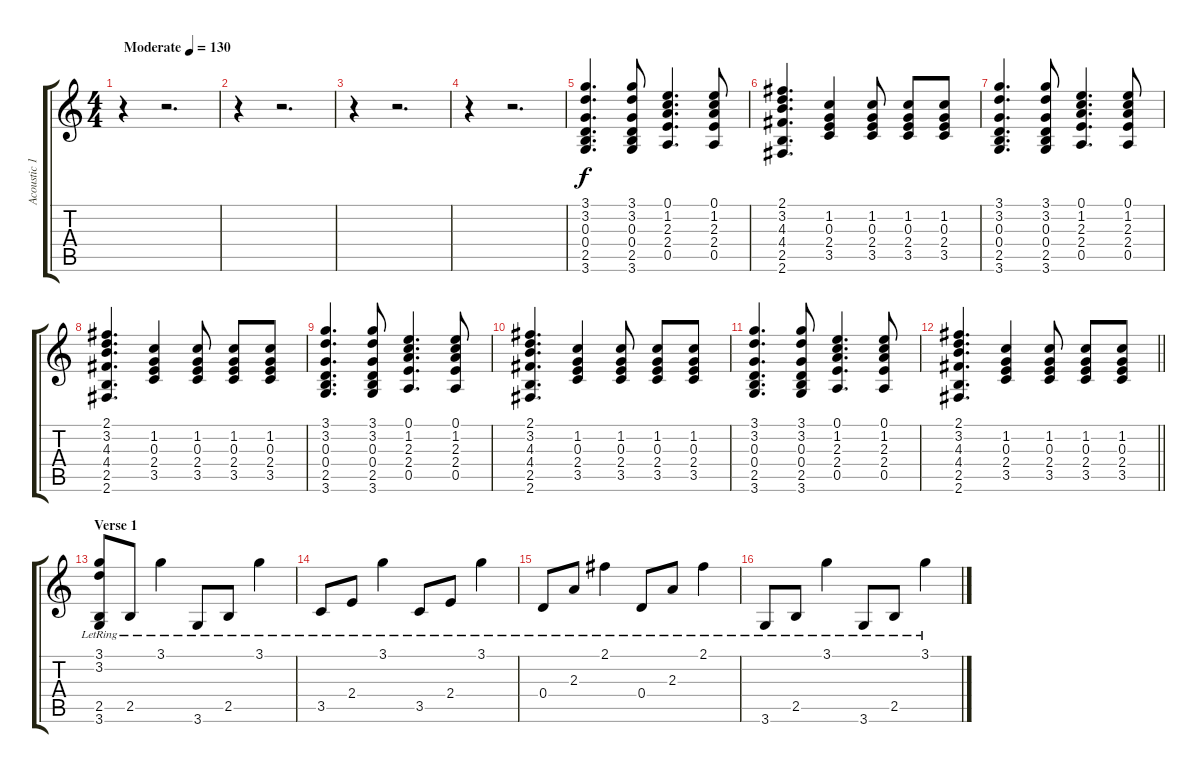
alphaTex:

\track ("Acoustic 1" "Acoustic 1") {instrument acousticguitarsteel}
\staff {score tabs}
\tuning (E4 B3 G3 D3 A2 E2) {hide}
\ts (4 4)
\tempo (130 "Moderate")
\clef g2
\ks c
r.4{dy f instrument acousticguitarsteel} r.2{d} |
r.4 r.2{d} |
r.4 r.2{d} |
r.4 r.2{d} |
(3.1 3.2 0.3 0.4 2.5 3.6).4{d} (3.1 3.2 0.3 0.4 2.5 3.6).8 (0.1 1.2 2.3 2.4 0.5).4{d} (0.1 1.2 2.3 2.4 0.5).8 |
(2.1 3.2 4.3 4.4 2.5 2.6).4{d} (1.2 0.3 2.4 3.5).4 (1.2 0.3 2.4 3.5).8 (1.2 0.3 2.4 3.5).8 (1.2 0.3 2.4 3.5).8 |
(3.1 3.2 0.3 0.4 2.5 3.6).4{d} (3.1 3.2 0.3 0.4 2.5 3.6).8 (0.1 1.2 2.3 2.4 0.5).4{d} (0.1 1.2 2.3 2.4 0.5).8 |
(2.1 3.2 4.3 4.4 2.5 2.6).4{d} (1.2 0.3 2.4 3.5).4 (1.2 0.3 2.4 3.5).8 (1.2 0.3 2.4 3.5).8 (1.2 0.3 2.4 3.5).8 |
(3.1 3.2 0.3 0.4 2.5 3.6).4{d} (3.1 3.2 0.3 0.4 2.5 3.6).8 (0.1 1.2 2.3 2.4 0.5).4{d} (0.1 1.2 2.3 2.4 0.5).8 |
(2.1 3.2 4.3 4.4 2.5 2.6).4{d} (1.2 0.3 2.4 3.5).4 (1.2 0.3 2.4 3.5).8 (1.2 0.3 2.4 3.5).8 (1.2 0.3 2.4 3.5).8 |
(3.1 3.2 0.3 0.4 2.5 3.6).4{d} (3.1 3.2 0.3 0.4 2.5 3.6).8 (0.1 1.2 2.3 2.4 0.5).4{d} (0.1 1.2 2.3 2.4 0.5).8 |
\barLineRight lightlight
(2.1 3.2 4.3 4.4 2.5 2.6).4{d} (1.2 0.3 2.4 3.5).4 (1.2 0.3 2.4 3.5).8 (1.2 0.3 2.4 3.5).8 (1.2 0.3 2.4 3.5).8 |
\section ("" "Verse 1")
(3.1 3.2 2.5 3.6{lr}).8 2.5{lr}.8 3.1{lr}.4 3.6{lr}.8 2.5{lr}.8 3.1{lr}.4 |
3.5{lr}.8 2.4{lr}.8 3.1{lr}.4 3.5{lr}.8 2.4{lr}.8 3.1{lr}.4 |
0.4{lr}.8 2.3{lr}.8 2.1{lr}.4 0.4{lr}.8 2.3{lr}.8 2.1{lr}.4 |
3.6{lr}.8 2.5{lr}.8 3.1{lr}.4 3.6{lr}.8 2.5{lr}.8 3.1{lr}.4
